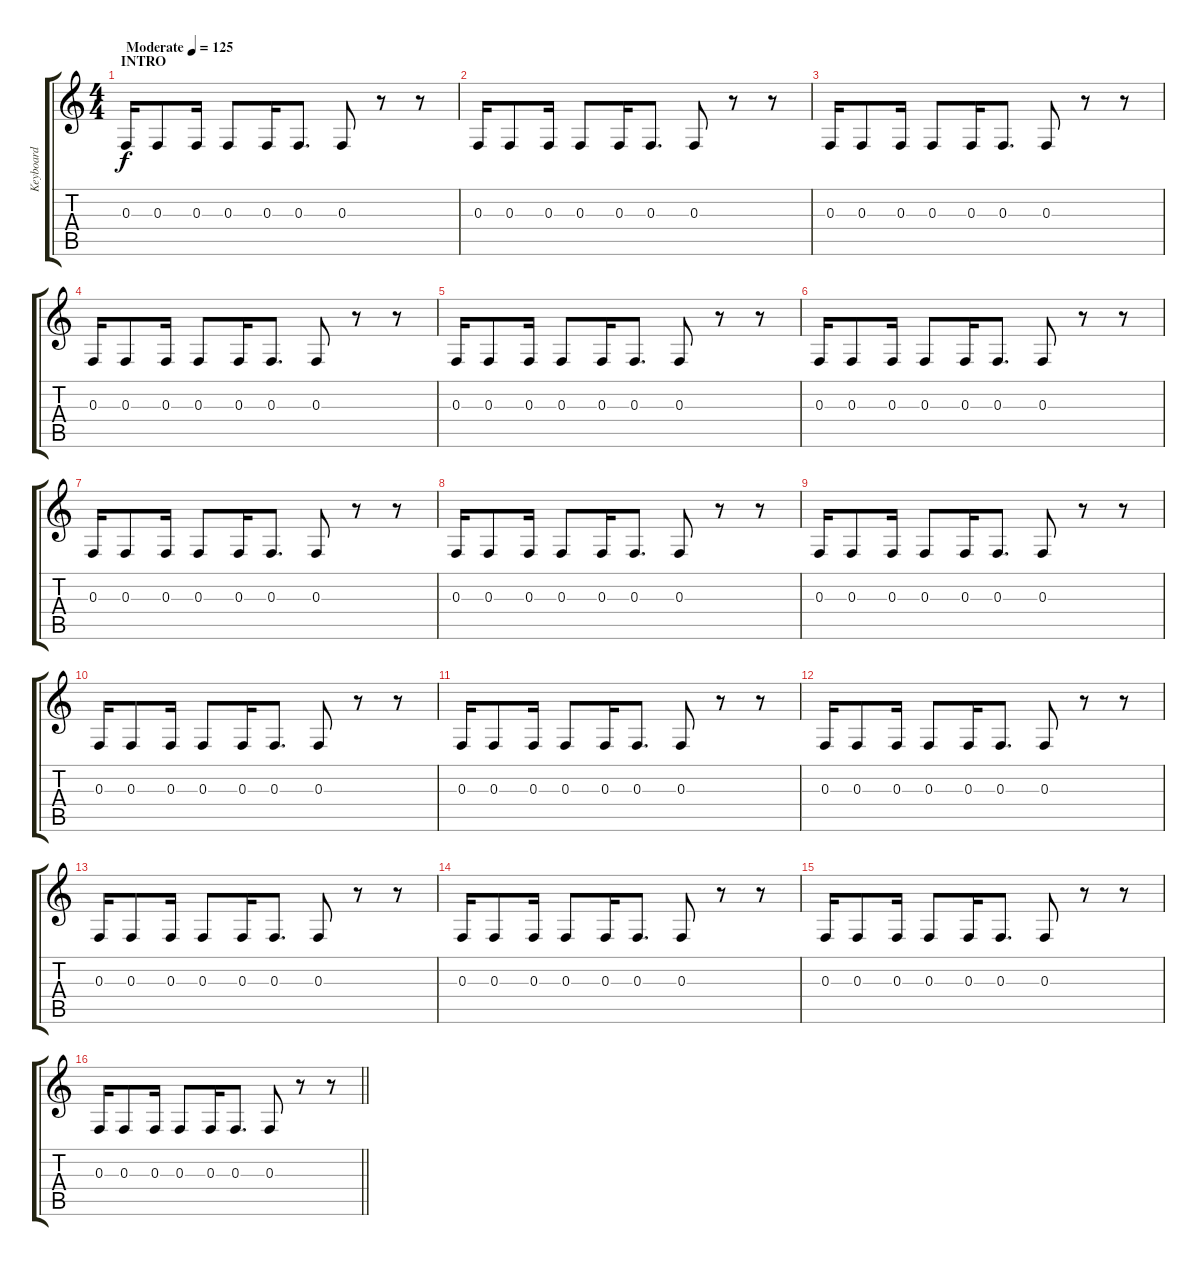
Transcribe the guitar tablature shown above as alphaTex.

\track ("Keyboard" "Keyboard") {instrument blownbottle}
\staff {score tabs}
\tuning (D4 A3 F3 C3 G2 C2) {hide}
\ts (4 4)
\section ("" "INTRO")
\tempo (125 "Moderate")
\clef g2
\ks c
0.3.16{dy f instrument blownbottle} 0.3.8 0.3.16 0.3.8 0.3.16 0.3.8{d} 0.3.8 r.8 r.8 |
0.3.16 0.3.8 0.3.16 0.3.8 0.3.16 0.3.8{d} 0.3.8 r.8 r.8 |
0.3.16 0.3.8 0.3.16 0.3.8 0.3.16 0.3.8{d} 0.3.8 r.8 r.8 |
0.3.16 0.3.8 0.3.16 0.3.8 0.3.16 0.3.8{d} 0.3.8 r.8 r.8 |
0.3.16 0.3.8 0.3.16 0.3.8 0.3.16 0.3.8{d} 0.3.8 r.8 r.8 |
0.3.16 0.3.8 0.3.16 0.3.8 0.3.16 0.3.8{d} 0.3.8 r.8 r.8 |
0.3.16 0.3.8 0.3.16 0.3.8 0.3.16 0.3.8{d} 0.3.8 r.8 r.8 |
0.3.16 0.3.8 0.3.16 0.3.8 0.3.16 0.3.8{d} 0.3.8 r.8 r.8 |
0.3.16 0.3.8 0.3.16 0.3.8 0.3.16 0.3.8{d} 0.3.8 r.8 r.8 |
0.3.16 0.3.8 0.3.16 0.3.8 0.3.16 0.3.8{d} 0.3.8 r.8 r.8 |
0.3.16 0.3.8 0.3.16 0.3.8 0.3.16 0.3.8{d} 0.3.8 r.8 r.8 |
0.3.16 0.3.8 0.3.16 0.3.8 0.3.16 0.3.8{d} 0.3.8 r.8 r.8 |
0.3.16 0.3.8 0.3.16 0.3.8 0.3.16 0.3.8{d} 0.3.8 r.8 r.8 |
0.3.16 0.3.8 0.3.16 0.3.8 0.3.16 0.3.8{d} 0.3.8 r.8 r.8 |
0.3.16 0.3.8 0.3.16 0.3.8 0.3.16 0.3.8{d} 0.3.8 r.8 r.8 |
\barLineRight lightlight
0.3.16 0.3.8 0.3.16 0.3.8 0.3.16 0.3.8{d} 0.3.8 r.8 r.8
